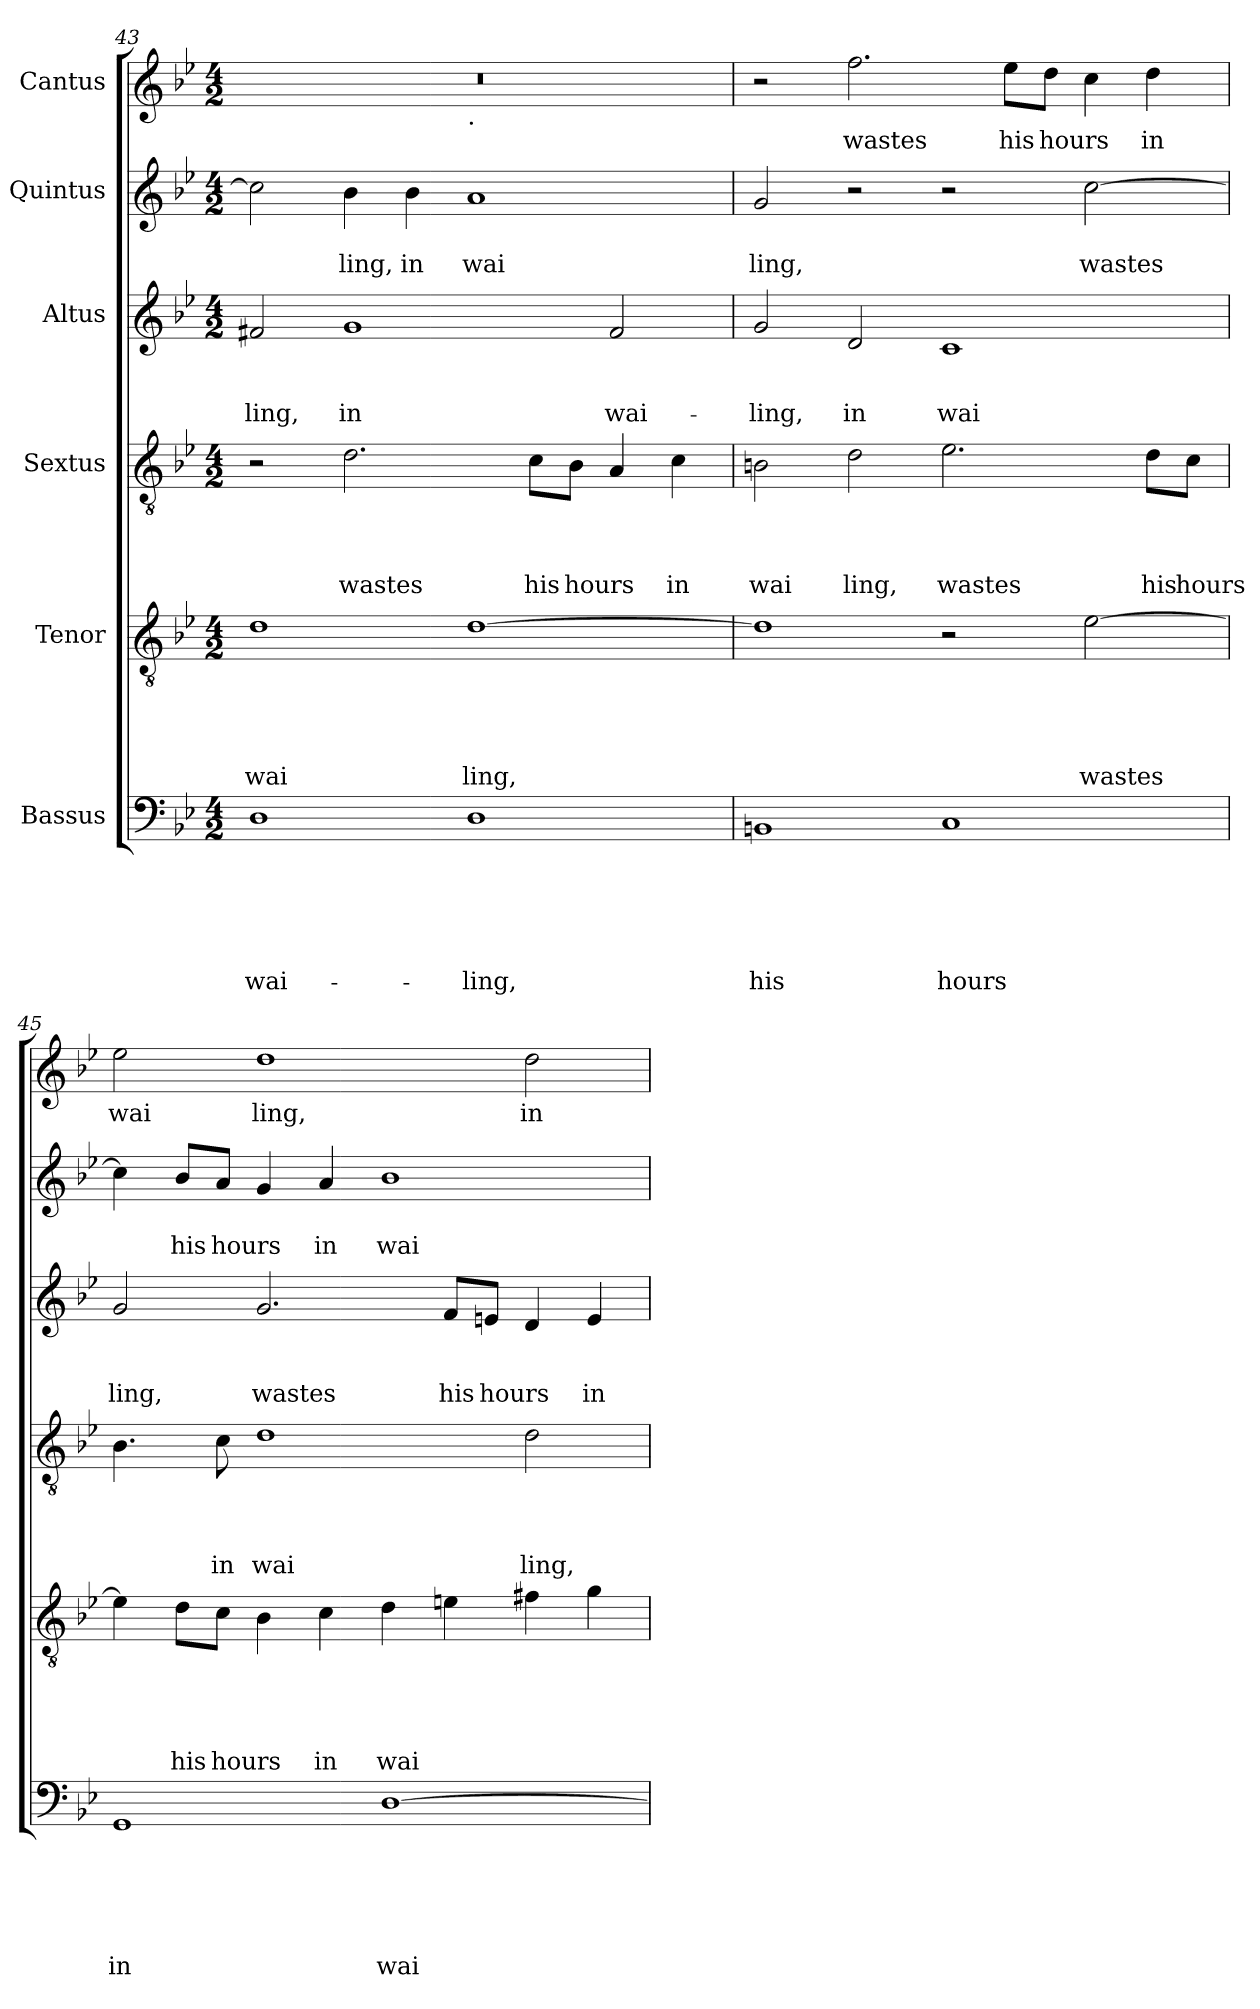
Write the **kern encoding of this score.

**kern	**text	**text	**text	**text	**text	**text	**kern	**text	**text	**text	**text	**text	**kern	**text	**text	**text	**text	**kern	**text	**text	**text	**kern	**text	**text	**kern	**text
*part6	*part6	*part6	*part6	*part6	*part6	*part6	*part5	*part5	*part5	*part5	*part5	*part5	*part4	*part4	*part4	*part4	*part4	*part3	*part3	*part3	*part3	*part2	*part2	*part2	*part1	*part1
*staff6	*staff6	*staff6	*staff6	*staff6	*staff6	*staff6	*staff5	*staff5	*staff5	*staff5	*staff5	*staff5	*staff4	*staff4	*staff4	*staff4	*staff4	*staff3	*staff3	*staff3	*staff3	*staff2	*staff2	*staff2	*staff1	*staff1
*I"Bassus	*	*	*	*	*	*	*I"Tenor	*	*	*	*	*	*I"Sextus	*	*	*	*	*I"Altus	*	*	*	*I"Quintus	*	*	*I"Cantus	*
*clefF4	*	*	*	*	*	*	*clefGv2	*	*	*	*	*	*clefGv2	*	*	*	*	*clefG2	*	*	*	*clefG2	*	*	*clefG2	*
*	*	*	*	*	*	*	*	*	*	*	*	*	*ITrd-2c-3	*	*	*	*	*	*	*	*	*	*	*	*	*
*k[b-e-]	*	*	*	*	*	*	*k[b-e-]	*	*	*	*	*	*k[b-e-a-d-g-]	*	*	*	*	*k[b-e-]	*	*	*	*k[b-e-]	*	*	*k[b-e-]	*
*B-:	*	*	*	*	*	*	*B-:	*	*	*	*	*	*D-:	*	*	*	*	*B-:	*	*	*	*B-:	*	*	*B-:	*
*M4/2	*	*	*	*	*	*	*M4/2	*	*	*	*	*	*M4/2	*	*	*	*	*M4/2	*	*	*	*M4/2	*	*	*M4/2	*
=43	=43	=43	=43	=43	=43	=43	=43	=43	=43	=43	=43	=43	=43	=43	=43	=43	=43	=43	=43	=43	=43	=43	=43	=43	=43	=43
!	!	!	!	!	!	!LO:LY:b	!	!	!	!	!	!LO:LY:b	!	!	!	!	!	!	!	!	!LO:LY:b	!	!	!	!	!
*	*	*	*	*	*	*	*	*	*	*	*	*	*	*	*	*	*	*	*	*	*	*	*	*	*^	*
1D	.	.	.	.	.	wai-	1d	.	.	.	.	wai	2r	.	.	.	.	2f#X/	.	.	-ling,	2cc\]	.	.	0r	1ryy	.
!	!	!	!	!	!	!	!	!	!	!	!	!	!	!	!	!	!LO:LY:b	!	!	!	!LO:LY:b	!	!	!LO:LY:b	!	!	!
.	.	.	.	.	.	.	.	.	.	.	.	.	2.f\	.	.	.	wastes	1g	.	.	in	4b-\	.	ling,	.	.	.
!	!	!	!	!	!	!	!	!	!	!	!	!	!	!	!	!	!	!	!	!	!	!	!	!LO:LY:b	!	!	!
.	.	.	.	.	.	.	.	.	.	.	.	.	.	.	.	.	.	.	.	.	.	4b-\	.	in	.	.	.
!	!	!	!	!	!	!	!	!	!	!	!	!	!	!	!	!	!	!	!	!	!	!	!	!	!	!LO:TX:b:t=.	!
!	!	!	!	!	!	!LO:LY:b	!	!	!	!	!	!LO:LY:b	!	!	!	!	!	!	!	!	!	!	!	!LO:LY:b	!	!	!
1D	.	.	.	.	.	-ling,	[>1d	.	.	.	.	ling,	.	.	.	.	.	.	.	.	.	1a	.	wai	.	1ryy	.
!	!	!	!	!	!	!	!	!	!	!	!	!	!	!	!	!	!LO:LY:b	!	!	!	!	!	!	!	!	!	!
.	.	.	.	.	.	.	.	.	.	.	.	.	8e-\L	.	.	.	his	.	.	.	.	.	.	.	.	.	.
!	!	!	!	!	!	!	!	!	!	!	!	!	!	!	!	!	!LO:LY:b	!	!	!	!	!	!	!	!	!	!
.	.	.	.	.	.	.	.	.	.	.	.	.	8d-\J	.	.	.	hours	.	.	.	.	.	.	.	.	.	.
!	!	!	!	!	!	!	!	!	!	!	!	!	!	!	!	!	!	!	!	!	!LO:LY:b	!	!	!	!	!	!
.	.	.	.	.	.	.	.	.	.	.	.	.	4c/	.	.	.	.	2f#/	.	.	wai-	.	.	.	.	.	.
!	!	!	!	!	!	!	!	!	!	!	!	!	!	!	!	!	!LO:LY:b	!	!	!	!	!	!	!	!	!	!
.	.	.	.	.	.	.	.	.	.	.	.	.	4e-\	.	.	.	in	.	.	.	.	.	.	.	.	.	.
!!LO:PB:g=z
=44	=44	=44	=44	=44	=44	=44	=44	=44	=44	=44	=44	=44	=44	=44	=44	=44	=44	=44	=44	=44	=44	=44	=44	=44	=44	=44	=44
!	!	!	!	!	!	!LO:LY:b	!	!	!	!	!	!	!	!	!	!	!LO:LY:b	!	!	!	!LO:LY:b	!	!	!LO:LY:b	!	!	!
*	*	*	*	*	*	*	*	*	*	*	*	*	*	*	*	*	*	*	*	*	*	*	*	*	*v	*v	*
1BBn	.	.	.	.	.	his	1d]	.	.	.	.	.	2dn\	.	.	.	wai	2g/	.	.	-ling,	2g/	.	ling,	2r	.
!	!	!	!	!	!	!	!	!	!	!	!	!	!	!	!	!	!LO:LY:b	!	!	!	!LO:LY:b	!	!	!	!	!LO:LY:b
.	.	.	.	.	.	.	.	.	.	.	.	.	2f\	.	.	.	ling,	2d/	.	.	in	2r	.	.	2.ff\	wastes
!	!	!	!	!	!	!LO:LY:b	!	!	!	!	!	!	!	!	!	!	!LO:LY:b	!	!	!	!LO:LY:b	!	!	!	!	!
1C	.	.	.	.	.	hours	2r	.	.	.	.	.	2.g-\	.	.	.	wastes	1c	.	.	wai	2r	.	.	.	.
!	!	!	!	!	!	!	!	!	!	!	!	!	!	!	!	!	!	!	!	!	!	!	!	!	!	!LO:LY:b
.	.	.	.	.	.	.	.	.	.	.	.	.	.	.	.	.	.	.	.	.	.	.	.	.	8ee-\L	his
!	!	!	!	!	!	!	!	!	!	!	!	!	!	!	!	!	!	!	!	!	!	!	!	!	!	!LO:LY:b
.	.	.	.	.	.	.	.	.	.	.	.	.	.	.	.	.	.	.	.	.	.	.	.	.	8dd\J	hours
!	!	!	!	!	!	!	!	!	!	!	!	!LO:LY:b	!	!	!	!	!	!	!	!	!	!	!	!LO:LY:b	!	!
.	.	.	.	.	.	.	[>2e-\	.	.	.	.	wastes	.	.	.	.	.	.	.	.	.	[>2cc\	.	wastes	4cc\	.
!	!	!	!	!	!	!	!	!	!	!	!	!	!	!	!	!	!LO:LY:b	!	!	!	!	!	!	!	!	!LO:LY:b
.	.	.	.	.	.	.	.	.	.	.	.	.	8f\L	.	.	.	his	.	.	.	.	.	.	.	4dd\	in
!	!	!	!	!	!	!	!	!	!	!	!	!	!	!	!	!	!LO:LY:b	!	!	!	!	!	!	!	!	!
.	.	.	.	.	.	.	.	.	.	.	.	.	8e-\J	.	.	.	hours	.	.	.	.	.	.	.	.	.
=45	=45	=45	=45	=45	=45	=45	=45	=45	=45	=45	=45	=45	=45	=45	=45	=45	=45	=45	=45	=45	=45	=45	=45	=45	=45	=45
!	!	!	!	!	!	!LO:LY:b	!	!	!	!	!	!	!	!	!	!	!	!	!	!	!LO:LY:b	!	!	!	!	!LO:LY:b
1GG	.	.	.	.	.	in	4e-\]	.	.	.	.	.	4.d-\	.	.	.	.	2g/	.	.	ling,	4cc\]	.	.	2ee-\	wai
!	!	!	!	!	!	!	!	!	!	!	!	!LO:LY:b	!	!	!	!	!	!	!	!	!	!	!	!LO:LY:b	!	!
.	.	.	.	.	.	.	8d\L	.	.	.	.	his	.	.	.	.	.	.	.	.	.	8b-/L	.	his	.	.
!	!	!	!	!	!	!	!	!	!	!	!	!LO:LY:b	!	!	!	!	!LO:LY:b	!	!	!	!	!	!	!LO:LY:b	!	!
.	.	.	.	.	.	.	8c\J	.	.	.	.	hours	8e-\	.	.	.	in	.	.	.	.	8a/J	.	hours	.	.
!	!	!	!	!	!	!	!	!	!	!	!	!	!	!	!	!	!LO:LY:b	!	!	!	!LO:LY:b	!	!	!	!	!LO:LY:b
.	.	.	.	.	.	.	4B-\	.	.	.	.	.	1f	.	.	.	wai	2.g/	.	.	wastes	4g/	.	.	1dd	ling,
!	!	!	!	!	!	!	!	!	!	!	!	!LO:LY:b	!	!	!	!	!	!	!	!	!	!	!	!LO:LY:b	!	!
.	.	.	.	.	.	.	4c\	.	.	.	.	in	.	.	.	.	.	.	.	.	.	4a/	.	in	.	.
!	!	!	!	!	!	!LO:LY:b	!	!	!	!	!	!LO:LY:b	!	!	!	!	!	!	!	!	!	!	!	!LO:LY:b	!	!
[>1D	.	.	.	.	.	wai	4d\	.	.	.	.	wai	.	.	.	.	.	.	.	.	.	1b-	.	wai	.	.
!	!	!	!	!	!	!	!	!	!	!	!	!	!	!	!	!	!	!	!	!	!LO:LY:b	!	!	!	!	!
.	.	.	.	.	.	.	4en\	.	.	.	.	.	.	.	.	.	.	8f/L	.	.	his	.	.	.	.	.
!	!	!	!	!	!	!	!	!	!	!	!	!	!	!	!	!	!	!	!	!	!LO:LY:b	!	!	!	!	!
.	.	.	.	.	.	.	.	.	.	.	.	.	.	.	.	.	.	8en/J	.	.	hours	.	.	.	.	.
!	!	!	!	!	!	!	!	!	!	!	!	!	!	!	!	!	!LO:LY:b	!	!	!	!	!	!	!	!	!LO:LY:b
.	.	.	.	.	.	.	4f#X\	.	.	.	.	.	2f\	.	.	.	ling,	4d/	.	.	.	.	.	.	2dd\	in
!	!	!	!	!	!	!	!	!	!	!	!	!	!	!	!	!	!	!	!	!	!LO:LY:b	!	!	!	!	!
.	.	.	.	.	.	.	4g\	.	.	.	.	.	.	.	.	.	.	4e/	.	.	in	.	.	.	.	.
=	=	=	=	=	=	=	=	=	=	=	=	=	=	=	=	=	=	=	=	=	=	=	=	=	=	=
*-	*-	*-	*-	*-	*-	*-	*-	*-	*-	*-	*-	*-	*-	*-	*-	*-	*-	*-	*-	*-	*-	*-	*-	*-	*-	*-
